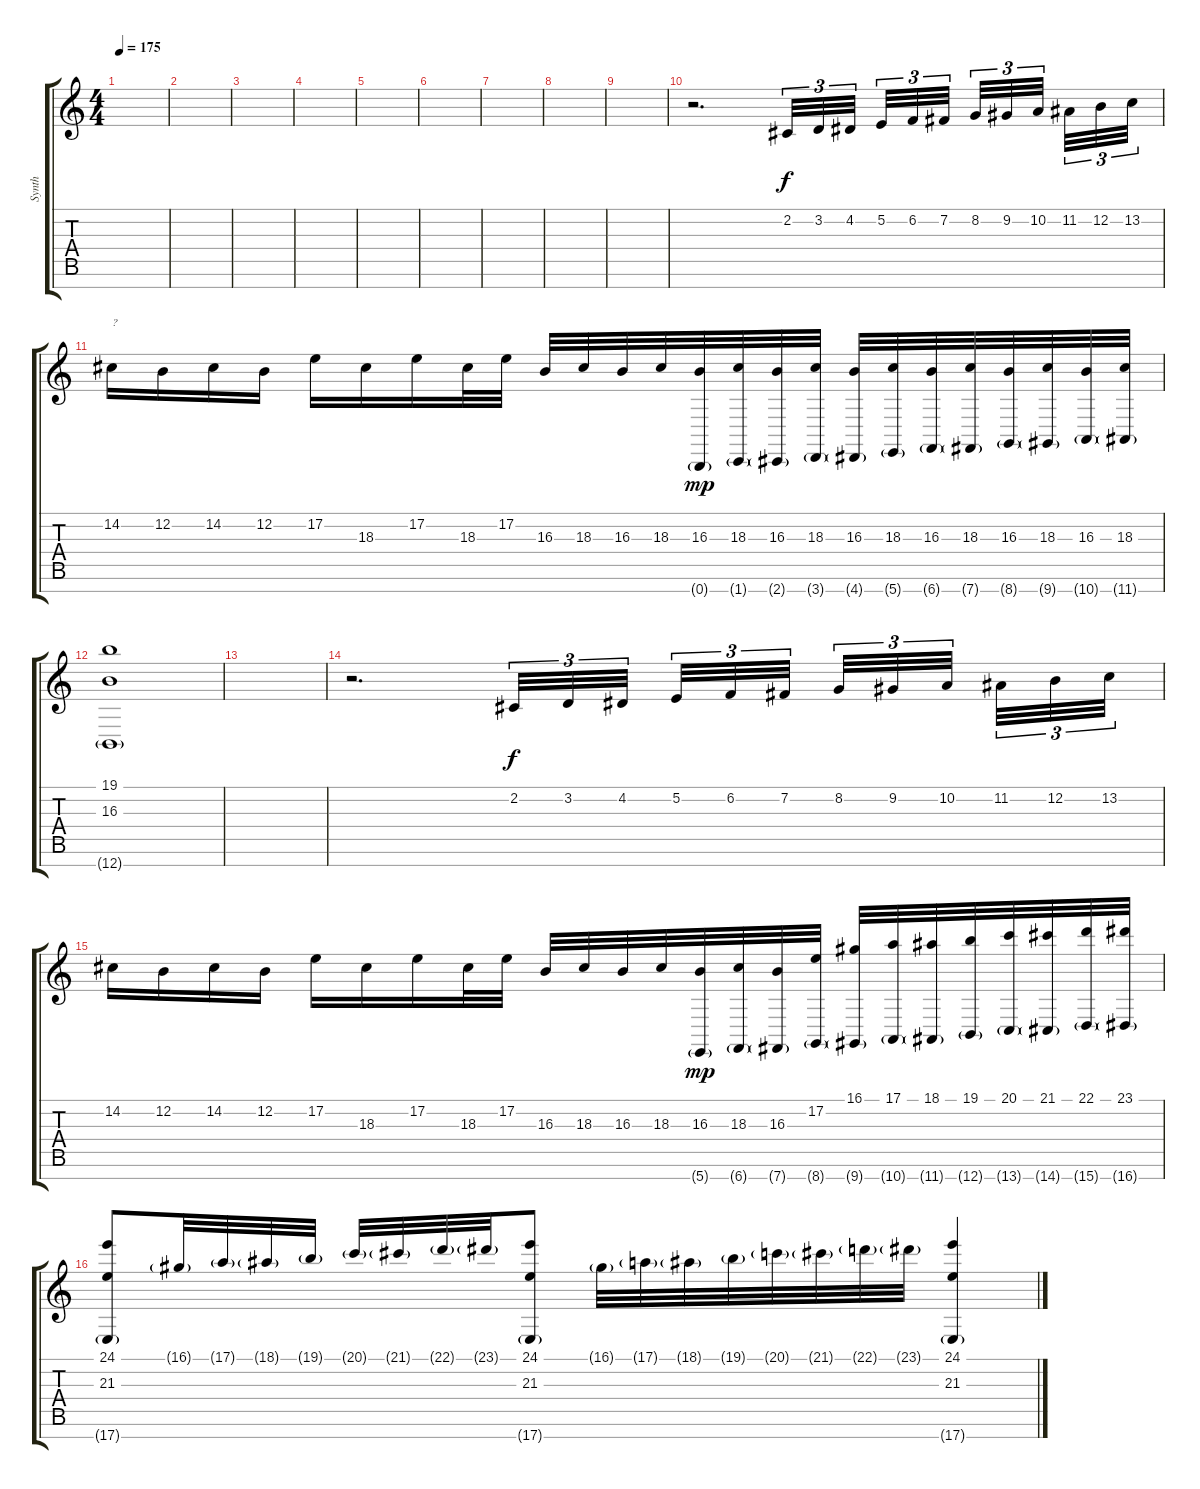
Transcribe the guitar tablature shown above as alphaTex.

\track ("Synth" "Synth") {instrument marimba}
\staff {score tabs}
\tuning (E4 B3 G3 D3 A2 E2 B1) {hide}
\ts (4 4)
\tempo 175
\clef g2
\ks c
|
|
|
|
|
|
|
|
|
r.2{d} 2.2.32{tu (3 2)} 3.2.32{tu (3 2)} 4.2.32{tu (3 2) beam splitsecondary} 5.2.32{tu (3 2)} 6.2.32{tu (3 2)} 7.2.32{tu (3 2) beam splitsecondary} 8.2.32{tu (3 2)} 9.2.32{tu (3 2)} 10.2.32{tu (3 2) beam splitsecondary} 11.2.32{tu (3 2)} 12.2.32{tu (3 2)} 13.2.32{tu (3 2)} |
14.2.16{txt "?"} 12.2.16 14.2.16 12.2.16 17.2.16 18.3.16 17.2.16 18.3.32 17.2.32 16.3.32 18.3.32 16.3.32 18.3.32 (16.3 0.7{g}).32{dy mp} (18.3 1.7{g}).32 (16.3 2.7{g}).32 (18.3 3.7{g}).32 (16.3 4.7{g}).32 (18.3 5.7{g}).32 (16.3 6.7{g}).32 (18.3 7.7{g}).32 (16.3 8.7{g}).32 (18.3 9.7{g}).32 (16.3 10.7{g}).32 (18.3 11.7{g}).32 |
(19.1 16.3 12.7{g}).1 |
|
r.2{d} 2.2.32{tu (3 2) dy f} 3.2.32{tu (3 2)} 4.2.32{tu (3 2) beam splitsecondary} 5.2.32{tu (3 2)} 6.2.32{tu (3 2)} 7.2.32{tu (3 2) beam splitsecondary} 8.2.32{tu (3 2)} 9.2.32{tu (3 2)} 10.2.32{tu (3 2) beam splitsecondary} 11.2.32{tu (3 2)} 12.2.32{tu (3 2)} 13.2.32{tu (3 2)} |
14.2.16 12.2.16 14.2.16 12.2.16 17.2.16 18.3.16 17.2.16 18.3.32 17.2.32 16.3.32 18.3.32 16.3.32 18.3.32 (16.3 5.7{g}).32{dy mp} (18.3 6.7{g}).32 (16.3 7.7{g}).32 (17.2 8.7{g}).32 (16.1 9.7{g}).32 (17.1 10.7{g}).32 (18.1 11.7{g}).32 (19.1 12.7{g}).32 (20.1 13.7{g}).32 (21.1 14.7{g}).32 (22.1 15.7{g}).32 (23.1 16.7{g}).32 |
(24.1 21.3 17.7{g}).8 16.1{g}.32 17.1{g}.32 18.1{g}.32 19.1{g}.32 20.1{g}.32 21.1{g}.32 22.1{g}.32 23.1{g}.32 (24.1 21.3 17.7{g}).8 16.1{g}.32 17.1{g}.32 18.1{g}.32 19.1{g}.32 20.1{g}.32 21.1{g}.32 22.1{g}.32 23.1{g}.32 (24.1 21.3 17.7{g}).4
